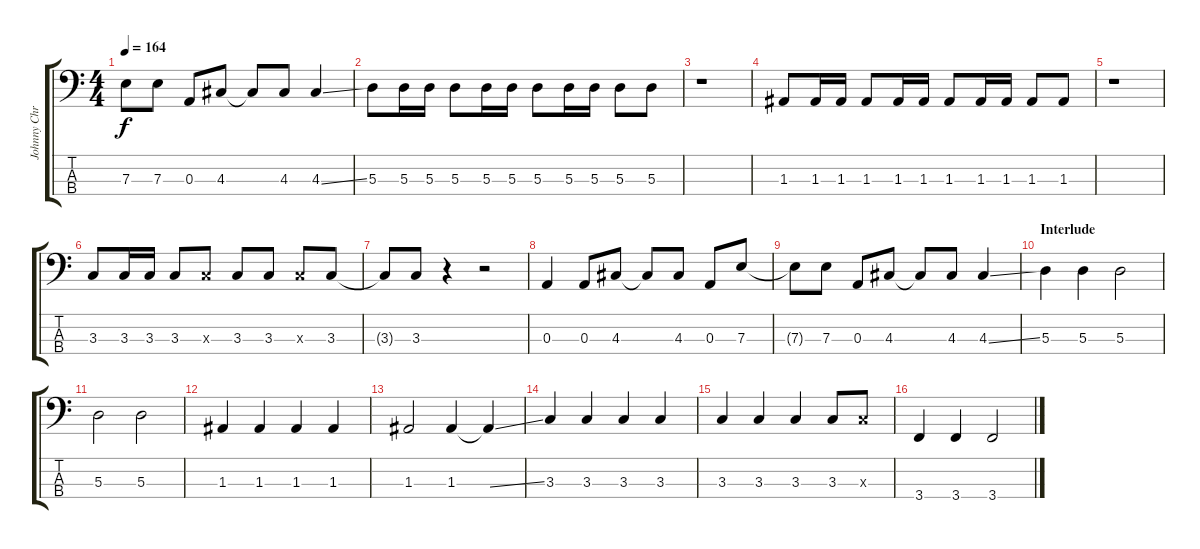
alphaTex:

\track ("Johnny Christ (Bass)" "Johnny Chr") {instrument electricbasspick}
\staff {score tabs}
\tuning (G2 D2 A1 D1) {hide}
\ts (4 4)
\tempo 164
\clef f4
\ks c
7.3{t}.8{dy f} 7.3.8 0.3.8 4.3.8 4.3{t}.8 4.3.8 4.3{ss}.4 |
5.3.8 5.3.16 5.3.16 5.3.8 5.3.16 5.3.16 5.3.8 5.3.16 5.3.16 5.3.8 5.3.8 |
r.1 |
1.3.8 1.3.16 1.3.16 1.3.8 1.3.16 1.3.16 1.3.8 1.3.16 1.3.16 1.3.8 1.3.8 |
r.1 |
3.3.8 3.3.16 3.3.16 3.3.8 3.3{x}.8 3.3.8 3.3.8 3.3{x}.8 3.3.8 |
3.3{t}.8 3.3.8 r.4 r.2 |
0.3.4 0.3.8 4.3.8 4.3{t}.8 4.3.8 0.3.8 7.3.8 |
7.3{t}.8 7.3.8 0.3.8 4.3.8 4.3{t}.8 4.3.8 4.3{ss}.4 |
\section ("" "Interlude")
5.3.4 5.3.4 5.3.2 |
5.3.2 5.3.2 |
1.3.4 1.3.4 1.3.4 1.3.4 |
1.3.2 1.3.4 1.3{ss t}.4 |
3.3.4 3.3.4 3.3.4 3.3.4 |
3.3.4 3.3.4 3.3.4 3.3.8 3.3{x}.8 |
3.4.4 3.4.4 3.4.2
